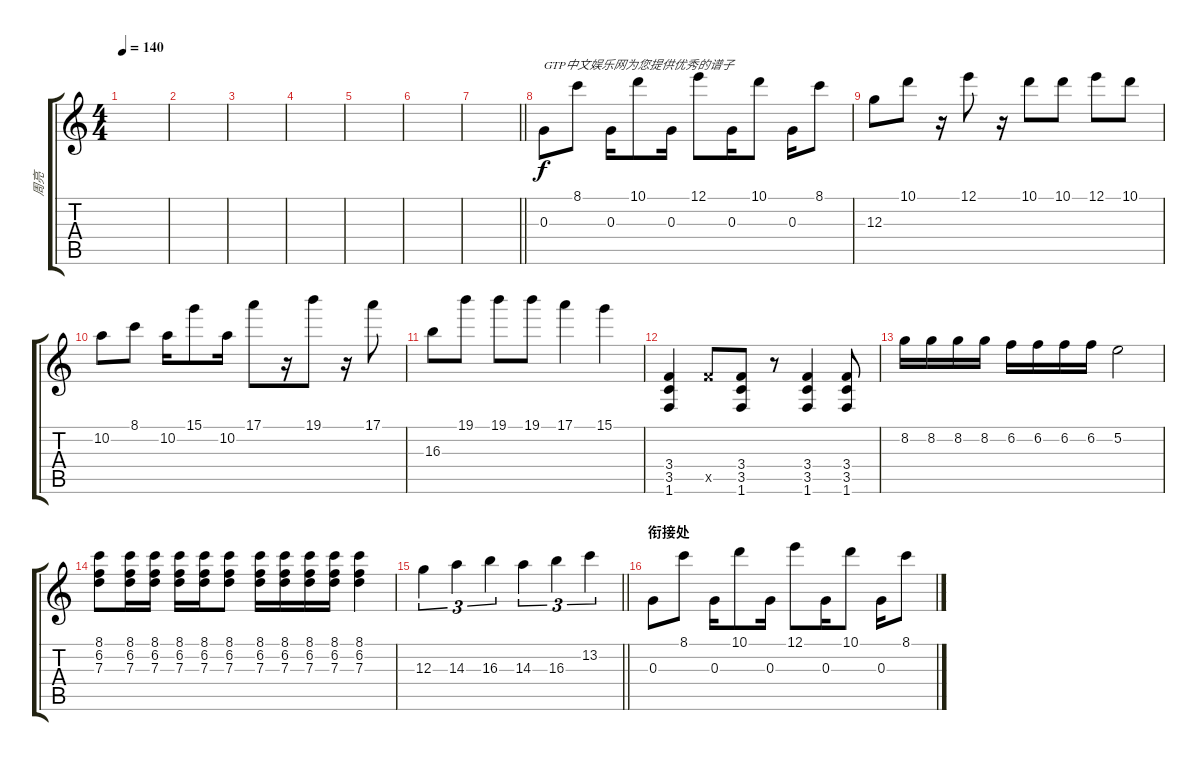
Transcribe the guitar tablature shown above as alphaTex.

\track ("周亮" "周亮") {instrument overdrivenguitar}
\staff {score tabs}
\tuning (E4 B3 G3 D3 A2 E2) {hide}
\ts (4 4)
\tempo 140
\clef g2
\ks c
|
|
|
|
|
|
\barLineRight lightlight
|
0.3.8{txt "GTP中文娱乐网为您提供优秀的谱子"} 8.1.8 0.3.16 10.1.8 0.3.16 12.1.8 0.3.16 10.1.8 0.3.16 8.1.8 |
12.3.8 10.1.8 r.16 12.1.8 r.16 10.1.8 10.1.8 12.1.8 10.1.8 |
10.2.8 8.1.8 10.2.16 15.1.8 10.2.16 17.1.8 r.16 19.1.8 r.16 17.1.8 |
16.3.8 19.1.8 19.1.8 19.1.8 17.1.4 15.1.4 |
(3.4 3.5 1.6).4 8.5{x}.8 (3.4 3.5 1.6).8 r.8 (3.4 3.5 1.6).4 (3.4 3.5 1.6).8 |
8.2.16 8.2.16 8.2.16 8.2.16 6.2.16 6.2.16 6.2.16 6.2.16 5.2.2 |
(8.1 6.2 7.3).8 (8.1 6.2 7.3).16 (8.1 6.2 7.3).16 (8.1 6.2 7.3).16 (8.1 6.2 7.3).16 (8.1 6.2 7.3).8 (8.1 6.2 7.3).16 (8.1 6.2 7.3).16 (8.1 6.2 7.3).16 (8.1 6.2 7.3).16 (8.1 6.2 7.3).4 |
\barLineRight lightlight
12.3.4{tu (3 2)} 14.3.4{tu (3 2)} 16.3.4{tu (3 2)} 14.3.4{tu (3 2)} 16.3.4{tu (3 2)} 13.2.4{tu (3 2)} |
\section ("" "衔接处")
0.3.8 8.1.8 0.3.16 10.1.8 0.3.16 12.1.8 0.3.16 10.1.8 0.3.16 8.1.8
